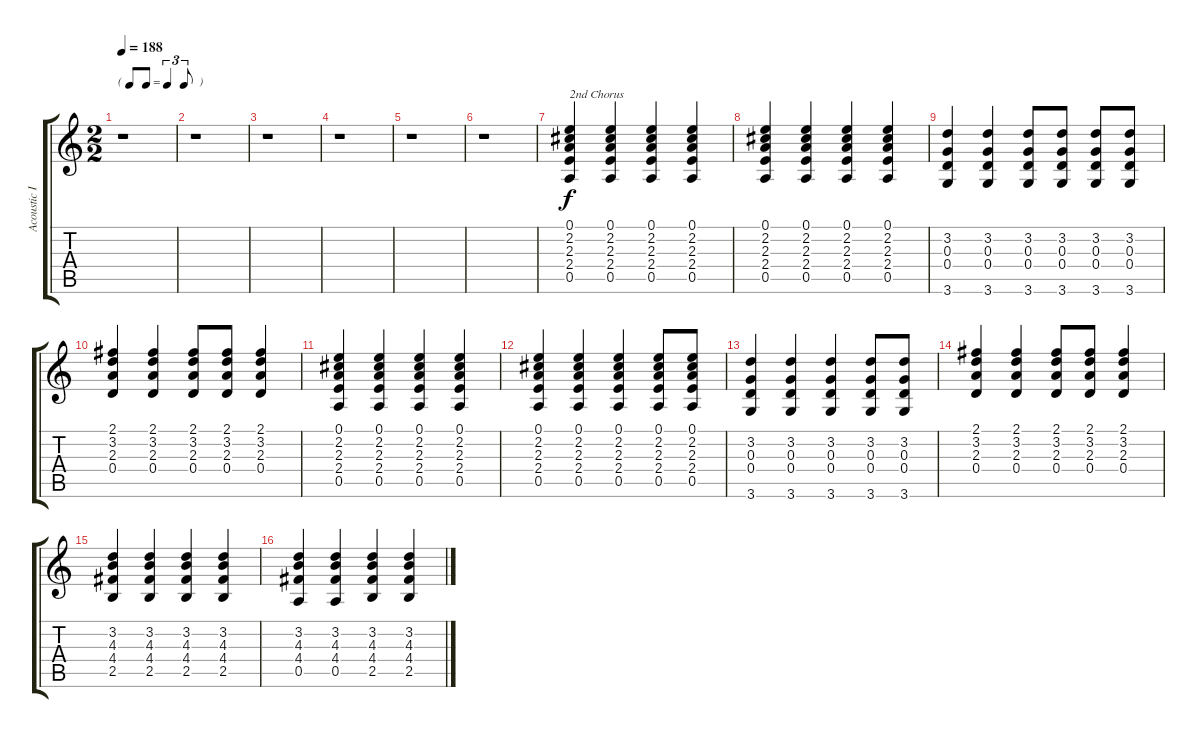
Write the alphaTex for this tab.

\track ("Acoustic III" "Acoustic I") {instrument acousticguitarnylon}
\staff {score tabs}
\tuning (E4 B3 G3 D3 A2 E2) {hide}
\ts (2 2)
\tf triplet8th
\tempo 188
\clef g2
\ks c
r.1{dy f} |
r.1 |
r.1 |
r.1 |
r.1 |
r.1 |
(0.1 2.2 2.3 2.4 0.5).4{txt "2nd Chorus"} (0.1 2.2 2.3 2.4 0.5).4 (0.1 2.2 2.3 2.4 0.5).4 (0.1 2.2 2.3 2.4 0.5).4 |
(0.1 2.2 2.3 2.4 0.5).4 (0.1 2.2 2.3 2.4 0.5).4 (0.1 2.2 2.3 2.4 0.5).4 (0.1 2.2 2.3 2.4 0.5).4 |
(3.2 0.3 0.4 3.6).4 (3.2 0.3 0.4 3.6).4 (3.2 0.3 0.4 3.6).8 (3.2 0.3 0.4 3.6).8 (3.2 0.3 0.4 3.6).8 (3.2 0.3 0.4 3.6).8 |
(2.1 3.2 2.3 0.4).4 (2.1 3.2 2.3 0.4).4 (2.1 3.2 2.3 0.4).8 (2.1 3.2 2.3 0.4).8 (2.1 3.2 2.3 0.4).4 |
(0.1 2.2 2.3 2.4 0.5).4 (0.1 2.2 2.3 2.4 0.5).4 (0.1 2.2 2.3 2.4 0.5).4 (0.1 2.2 2.3 2.4 0.5).4 |
(0.1 2.2 2.3 2.4 0.5).4 (0.1 2.2 2.3 2.4 0.5).4 (0.1 2.2 2.3 2.4 0.5).4 (0.1 2.2 2.3 2.4 0.5).8 (0.1 2.2 2.3 2.4 0.5).8 |
(3.2 0.3 0.4 3.6).4 (3.2 0.3 0.4 3.6).4 (3.2 0.3 0.4 3.6).4 (3.2 0.3 0.4 3.6).8 (3.2 0.3 0.4 3.6).8 |
(2.1 3.2 2.3 0.4).4 (2.1 3.2 2.3 0.4).4 (2.1 3.2 2.3 0.4).8 (2.1 3.2 2.3 0.4).8 (2.1 3.2 2.3 0.4).4 |
(3.2 4.3 4.4 2.5).4 (3.2 4.3 4.4 2.5).4 (3.2 4.3 4.4 2.5).4 (3.2 4.3 4.4 2.5).4 |
(3.2 4.3 4.4 0.5).4 (3.2 4.3 4.4 0.5).4 (3.2 4.3 4.4 2.5).4 (3.2 4.3 4.4 2.5).4
